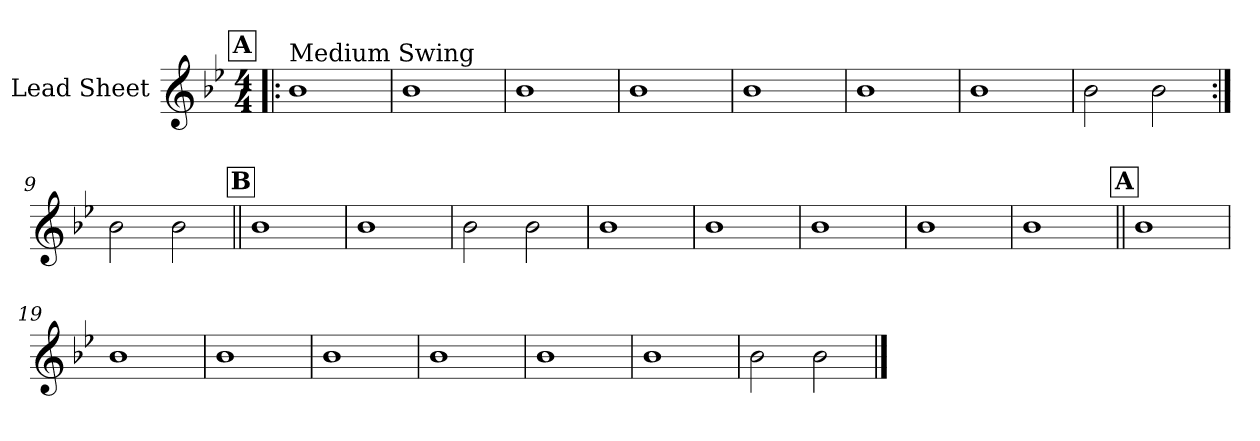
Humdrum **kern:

**kern
*part1
*staff1
*I"Lead Sheet
*clefG2
*k[b-e-]
*g:
*M4/4
!!LO:REH:place=s1:a:fs=14:t=A
=1!|:
!LO:TX:a:t=Medium Swing
1b-
=2
1b-
=3
1b-
=4
1b-
!!LO:LB:g=z
=5
1b-
=6
1b-
=7
1b-
=8
2b-\
2b-\
!!LO:LB:g=z
=9:|!
2b-\
2b-\
!!LO:LB:g=z
!!LO:REH:place=s1:a:fs=14:t=B
=10||
1b-
=11
1b-
=12
2b-\
2b-\
=13
1b-
!!LO:LB:g=z
=14
1b-
=15
1b-
=16
1b-
=17
1b-
!!LO:LB:g=z
!!LO:REH:place=s1:a:fs=14:t=A
=18||
1b-
=19
1b-
=20
1b-
=21
1b-
!!LO:LB:g=z
=22
1b-
=23
1b-
=24
1b-
=25
2b-\
2b-\
==
*-
